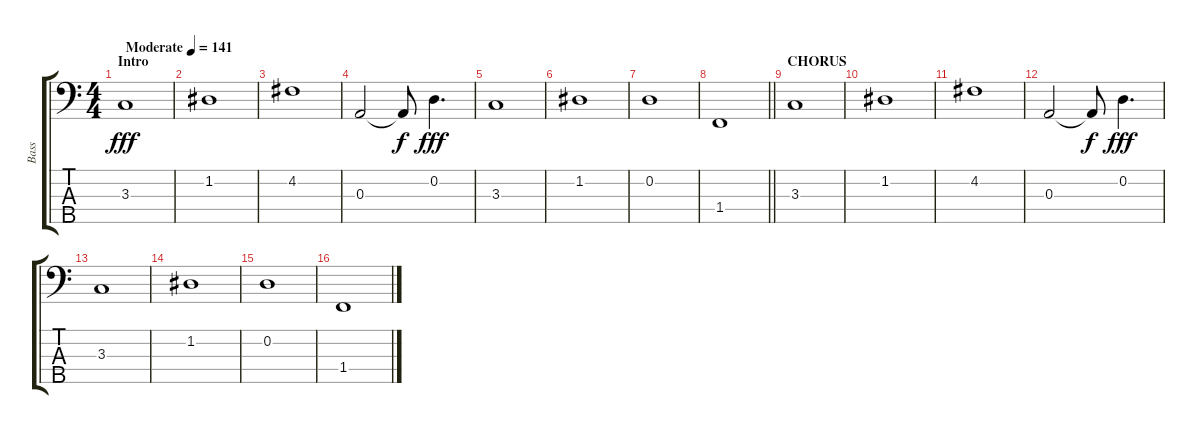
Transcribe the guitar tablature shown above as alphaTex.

\track ("Bass" "Bass") {instrument electricbasspick}
\staff {score tabs}
\tuning (G2 D2 A1 E1 A0) {hide}
\ts (4 4)
\section ("" "Intro")
\tempo (141 "Moderate")
\clef f4
\ks c
3.3.1{dy fff instrument electricbasspick} |
1.2.1 |
4.2.1 |
0.3.2 0.3{t}.8{dy f} 0.2.4{d dy fff} |
3.3.1 |
1.2.1 |
0.2.1 |
\barLineRight lightlight
1.4.1 |
\section ("" "CHORUS")
3.3.1 |
1.2.1 |
4.2.1 |
0.3.2 0.3{t}.8{dy f} 0.2.4{d dy fff} |
3.3.1 |
1.2.1 |
0.2.1 |
1.4.1
